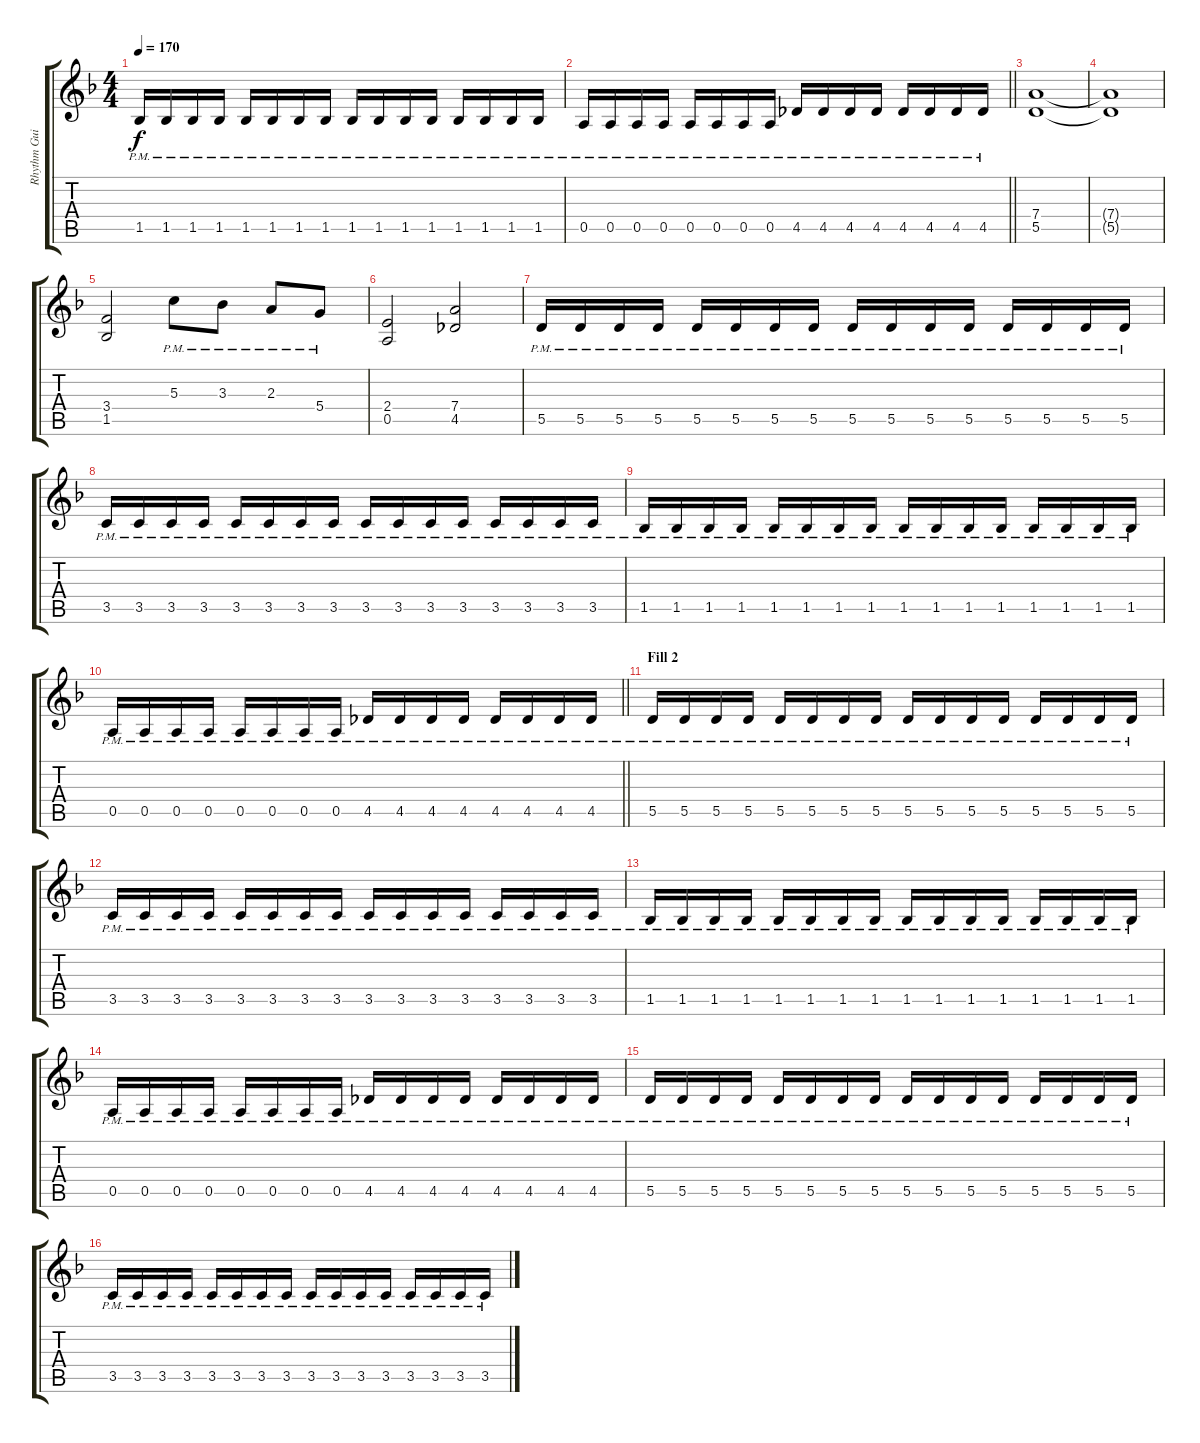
\track ("Rhythm Guitar 2: Tapani Kangas" "Rhythm Gui") {instrument distortionguitar}
\staff {score tabs}
\tuning (E4 B3 G3 D3 A2 E2) {hide}
\ts (4 4)
\tempo 170
\clef g2
\ks dminor
1.5{pm}.16{dy f} 1.5{pm}.16 1.5{pm}.16 1.5{pm}.16 1.5{pm}.16 1.5{pm}.16 1.5{pm}.16 1.5{pm}.16 1.5{pm}.16 1.5{pm}.16 1.5{pm}.16 1.5{pm}.16 1.5{pm}.16 1.5{pm}.16 1.5{pm}.16 1.5{pm}.16 |
\barLineRight lightlight
0.5{pm}.16 0.5{pm}.16 0.5{pm}.16 0.5{pm}.16 0.5{pm}.16 0.5{pm}.16 0.5{pm}.16 0.5{pm}.16 4.5{pm}.16 4.5{pm}.16 4.5{pm}.16 4.5{pm}.16 4.5{pm}.16 4.5{pm}.16 4.5{pm}.16 4.5{pm}.16 |
(7.4 5.5).1 |
(7.4{t} 5.5{t}).1 |
(3.4 1.5).2 5.3{pm}.8 3.3{pm}.8 2.3{pm}.8 5.4{pm}.8 |
(2.4 0.5).2 (7.4 4.5).2 |
5.5{pm}.16 5.5{pm}.16 5.5{pm}.16 5.5{pm}.16 5.5{pm}.16 5.5{pm}.16 5.5{pm}.16 5.5{pm}.16 5.5{pm}.16 5.5{pm}.16 5.5{pm}.16 5.5{pm}.16 5.5{pm}.16 5.5{pm}.16 5.5{pm}.16 5.5{pm}.16 |
3.5{pm}.16 3.5{pm}.16 3.5{pm}.16 3.5{pm}.16 3.5{pm}.16 3.5{pm}.16 3.5{pm}.16 3.5{pm}.16 3.5{pm}.16 3.5{pm}.16 3.5{pm}.16 3.5{pm}.16 3.5{pm}.16 3.5{pm}.16 3.5{pm}.16 3.5{pm}.16 |
1.5{pm}.16 1.5{pm}.16 1.5{pm}.16 1.5{pm}.16 1.5{pm}.16 1.5{pm}.16 1.5{pm}.16 1.5{pm}.16 1.5{pm}.16 1.5{pm}.16 1.5{pm}.16 1.5{pm}.16 1.5{pm}.16 1.5{pm}.16 1.5{pm}.16 1.5{pm}.16 |
\barLineRight lightlight
0.5{pm}.16 0.5{pm}.16 0.5{pm}.16 0.5{pm}.16 0.5{pm}.16 0.5{pm}.16 0.5{pm}.16 0.5{pm}.16 4.5{pm}.16 4.5{pm}.16 4.5{pm}.16 4.5{pm}.16 4.5{pm}.16 4.5{pm}.16 4.5{pm}.16 4.5{pm}.16 |
\section ("" "Fill 2")
5.5{pm}.16 5.5{pm}.16 5.5{pm}.16 5.5{pm}.16 5.5{pm}.16 5.5{pm}.16 5.5{pm}.16 5.5{pm}.16 5.5{pm}.16 5.5{pm}.16 5.5{pm}.16 5.5{pm}.16 5.5{pm}.16 5.5{pm}.16 5.5{pm}.16 5.5{pm}.16 |
3.5{pm}.16 3.5{pm}.16 3.5{pm}.16 3.5{pm}.16 3.5{pm}.16 3.5{pm}.16 3.5{pm}.16 3.5{pm}.16 3.5{pm}.16 3.5{pm}.16 3.5{pm}.16 3.5{pm}.16 3.5{pm}.16 3.5{pm}.16 3.5{pm}.16 3.5{pm}.16 |
1.5{pm}.16 1.5{pm}.16 1.5{pm}.16 1.5{pm}.16 1.5{pm}.16 1.5{pm}.16 1.5{pm}.16 1.5{pm}.16 1.5{pm}.16 1.5{pm}.16 1.5{pm}.16 1.5{pm}.16 1.5{pm}.16 1.5{pm}.16 1.5{pm}.16 1.5{pm}.16 |
0.5{pm}.16 0.5{pm}.16 0.5{pm}.16 0.5{pm}.16 0.5{pm}.16 0.5{pm}.16 0.5{pm}.16 0.5{pm}.16 4.5{pm}.16 4.5{pm}.16 4.5{pm}.16 4.5{pm}.16 4.5{pm}.16 4.5{pm}.16 4.5{pm}.16 4.5{pm}.16 |
5.5{pm}.16 5.5{pm}.16 5.5{pm}.16 5.5{pm}.16 5.5{pm}.16 5.5{pm}.16 5.5{pm}.16 5.5{pm}.16 5.5{pm}.16 5.5{pm}.16 5.5{pm}.16 5.5{pm}.16 5.5{pm}.16 5.5{pm}.16 5.5{pm}.16 5.5{pm}.16 |
3.5{pm}.16 3.5{pm}.16 3.5{pm}.16 3.5{pm}.16 3.5{pm}.16 3.5{pm}.16 3.5{pm}.16 3.5{pm}.16 3.5{pm}.16 3.5{pm}.16 3.5{pm}.16 3.5{pm}.16 3.5{pm}.16 3.5{pm}.16 3.5{pm}.16 3.5{pm}.16
